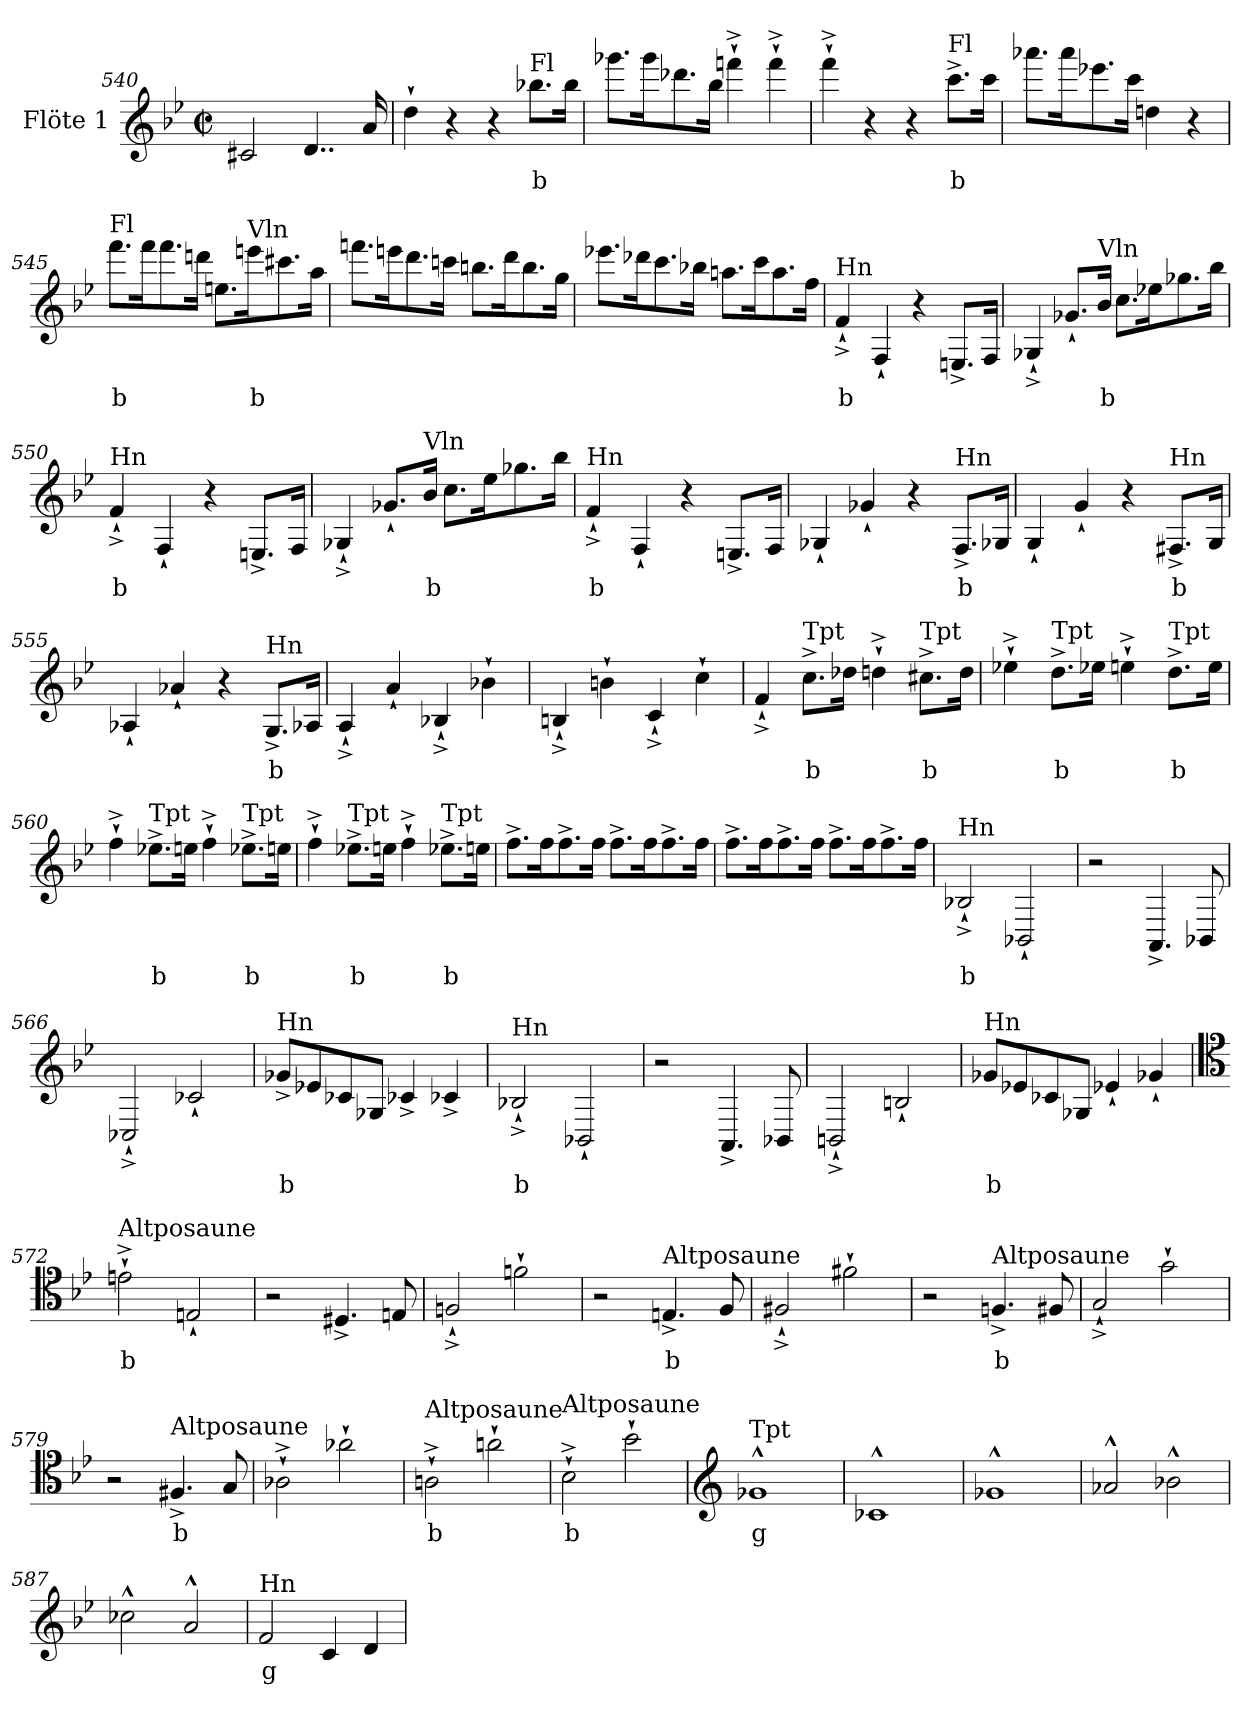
**kern	**text
*part1	*part1
*staff1	*staff1
*I"Flöte 1	*
*I'Fl. 1	*
*clefG2	*
*k[b-e-]	*
*M2/2	*
*met(c|)	*
=540	=540
2c#X	.
4..d	.
16a	.
=541	=541
4dd`>	.
4r	.
4r	.
!LO:TX:a:t=Fl	!
!	!LO:LY:color=#FF0000
8.bb-X\L	b
16bb-\Jk	.
=542	=542
8.ggg-X\L	.
16ggg-\K	.
8.ddd-X\	.
16bb-\Jk	.
4fffn`^	.
4fff`^	.
=543	=543
4fff`<^	.
4r	.
4r	.
!LO:TX:a:t=Fl	!
!	!LO:LY:color=#FF0000
8.ccc^\L	b
16ccc\Jk	.
=544	=544
8.aaa-X\L	.
16aaa-\K	.
8.eee-X\	.
16ccc\Jk	.
4ddn	.
4r	.
=545	=545
!LO:TX:a:t=Fl	!
!	!LO:LY:color=#FF0000
8.fff\L	b
16fff\K	.
8.fff\	.
16dddn\Jk	.
8.een\L	.
!LO:TX:a:t=Vln	!
!	!LO:LY:color=#FF0000
16eeen\K	b
8.ccc#X\	.
16aa\Jk	.
=546	=546
8.fffn\L	.
16eeen\K	.
8.ddd\	.
16cccni\Jk	.
8.bbn\L	.
16ddd\K	.
8.bb\	.
16gg\Jk	.
=547	=547
8.eee-X\L	.
16ddd-X\K	.
8.ccc\	.
16bb-X\Jk	.
8.aan\L	.
16ccc\K	.
8.aa\	.
16ff\Jk	.
=548	=548
!LO:TX:a:t=Hn	!
!	!LO:LY:color=#FF0000
4f`>^>	b
4F`	.
4r	.
8.E^>/L	.
16F/Jk	.
=549	=549
4G-X`^>	.
8.g-X`/L	.
!LO:TX:a:t=Vln	!
!	!LO:LY:color=#FF0000
16b-/Jk	b
8.cc\L	.
16ee-X\K	.
8.gg-X\	.
16bb-\Jk	.
=550	=550
!LO:TX:a:t=Hn	!
!	!LO:LY:color=#FF0000
4f`>^>	b
4F`	.
4r	.
8.E^>/L	.
16F/Jk	.
=551	=551
4G-X`^>	.
8.g-X`/L	.
!LO:TX:a:t=Vln	!
!	!LO:LY:color=#FF0000
16b-/Jk	b
8.cc\L	.
16ee-\K	.
8.gg-X\	.
16bb-\Jk	.
=552	=552
!LO:TX:a:t=Hn	!
!	!LO:LY:color=#FF0000
4f`>^>	b
4F`>	.
4r	.
8.E^>/L	.
16F/Jk	.
=553	=553
4G-X`	.
4g-X`	.
4r	.
!LO:TX:a:t=Hn	!
!	!LO:LY:color=#FF0000
8.F^>/L	b
16G-X/Jk	.
=554	=554
4G`	.
4g`	.
4r	.
!LO:TX:a:t=Hn	!
!	!LO:LY:color=#FF0000
8.F#X^>/L	b
16G/Jk	.
=555	=555
4A-X`	.
4a-X`	.
4r	.
!LO:TX:a:t=Hn	!
!	!LO:LY:color=#FF0000
8.G^>/L	b
16A-X/Jk	.
=556	=556
4A`^>	.
4a`	.
4B-X`^>	.
4b-X`	.
=557	=557
4B`^>	.
4b`	.
4c`^>	.
4cc`	.
=558	=558
4f`^	.
!LO:TX:a:t=Tpt	!
!	!LO:LY:color=#FF0000
8.cc^>\L	b
16dd-X\Jk	.
4dd`>^>	.
!LO:TX:a:t=Tpt	!
!	!LO:LY:color=#FF0000
8.cc#X^>\L	b
16dd\Jk	.
=559	=559
4ee-X`>^>	.
!LO:TX:a:t=Tpt	!
!	!LO:LY:color=#FF0000
8.dd^>\L	b
16ee-X\Jk	.
4ee`>^>	.
!LO:TX:a:t=Tpt	!
!	!LO:LY:color=#FF0000
8.dd^>\L	b
16ee\Jk	.
=560	=560
4ff`>^>	.
!LO:TX:a:t=Tpt	!
!	!LO:LY:color=#FF0000
8.ee-X^>\L	b
16ee\Jk	.
4ff`>^>	.
!LO:TX:a:t=Tpt	!
!	!LO:LY:color=#FF0000
8.ee-X^>\L	b
16ee\Jk	.
=561	=561
4ff`>^>	.
!LO:TX:a:t=Tpt	!
!	!LO:LY:color=#FF0000
8.ee-X^>\L	b
16ee\Jk	.
4ff`>^>	.
!LO:TX:a:t=Tpt	!
!	!LO:LY:color=#FF0000
8.ee-X^>\L	b
16ee\Jk	.
=562	=562
8.ff^>\L	.
16ff\K	.
8.ff^>\	.
16ff\Jk	.
8.ff^>\L	.
16ff\K	.
8.ff^>\	.
16ff\Jk	.
=563	=563
8.ff^>\L	.
16ff\K	.
8.ff^>\	.
16ff\Jk	.
8.ff^>\L	.
16ff\K	.
8.ff^>\	.
16ff\Jk	.
=564	=564
!LO:TX:a:t=Hn	!
!	!LO:LY:color=#FF0000
2B-X`^	b
2BB-X`	.
=565	=565
2r	.
4.AA^	.
8BB-X	.
=566	=566
2C-X`^	.
2c-X`	.
=567	=567
!LO:TX:a:t=Hn	!
!	!LO:LY:color=#FF0000
8g-X^/L	b
8e-X/	.
8c-X/	.
8G-X/J	.
4c-X^	.
4c-X^	.
=568	=568
!LO:TX:a:t=Hn	!
!	!LO:LY:color=#FF0000
2B-X`^	b
2BB-X`	.
=569	=569
2r	.
4.AA^	.
8BB-X	.
=570	=570
2BB`^	.
2B`	.
=571	=571
!LO:TX:a:t=Hn	!
!	!LO:LY:color=#FF0000
8g-X/L	b
8e-X/	.
8c-X/	.
8G-X/J	.
4e-X`	.
4g-X`	.
=572	=572
*clefC4	*
!LO:TX:a:t=Altposaune	!
!	!LO:LY:color=#FF0000
2en`^	b
2En`	.
=573	=573
2r	.
4.D#X^	.
8En	.
=574	=574
2Fn`^	.
2fn`	.
=575	=575
2r	.
!LO:TX:a:t=Altposaune	!
!	!LO:LY:color=#FF0000
4.En^	b
8F	.
=576	=576
2F#X`^	.
2f#X`	.
=577	=577
2r	.
!LO:TX:a:t=Altposaune	!
!	!LO:LY:color=#FF0000
4.Fn^	b
8F#X	.
=578	=578
2G`^	.
2g`	.
=579	=579
2r	.
!LO:TX:a:t=Altposaune	!
!	!LO:LY:color=#FF0000
4.F#X^	b
8G	.
=580	=580
2A-X`^	.
2a-X`	.
=581	=581
!LO:TX:a:t=Altposaune	!
!	!LO:LY:color=#FF0000
2An`^	b
2an`	.
=582	=582
!LO:TX:a:t=Altposaune	!
!	!LO:LY:color=#FF0000
2B-`^	b
2b-`	.
=583	=583
*clefG2	*
!LO:TX:a:t=Tpt	!
!	!LO:LY:color=#FF0000
1g-X^^	g
=584	=584
1c-X^^	.
=585	=585
1g-X^^	.
=586	=586
2a-X^^	.
2b-X^^	.
=587	=587
2cc-X^^	.
2a^^	.
=588	=588
!LO:TX:a:t=Hn	!
!	!LO:LY:color=#FF0000
2f	g
4c	.
4d	.
=	=
*-	*-
